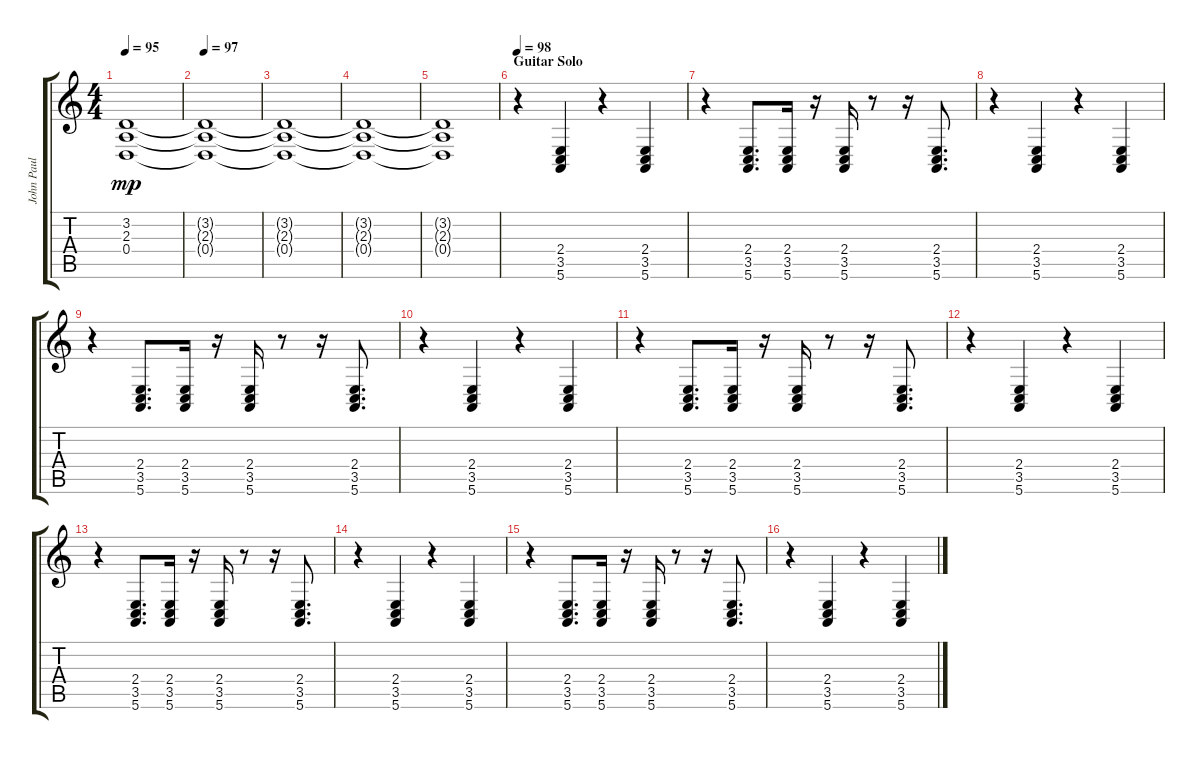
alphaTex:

\track ("John Paul Jones - Keyboard 1" "John Paul ") {instrument electricpiano2}
\staff {score tabs}
\tuning (E4 B3 G3 D3 A2 E2) {hide}
\ts (4 4)
\tempo 95
\clef g2
\ks c
(3.2{t} 2.3{t} 0.4{t}).1{dy mp} |
\tempo 97
(3.2{t} 2.3{t} 0.4{t}).1 |
(3.2{t} 2.3{t} 0.4{t}).1 |
(3.2{t} 2.3{t} 0.4{t}).1 |
(3.2{t} 2.3{t} 0.4{t}).1 |
\section ("" "Guitar Solo")
\tempo 98
r.4 (2.4 3.5 5.6).4 r.4 (2.4 3.5 5.6).4 |
r.4 (2.4 3.5 5.6).8{d} (2.4 3.5 5.6).16 r.16 (2.4 3.5 5.6).16 r.8 r.16 (2.4 3.5 5.6).8{d} |
r.4 (2.4 3.5 5.6).4 r.4 (2.4 3.5 5.6).4 |
r.4 (2.4 3.5 5.6).8{d} (2.4 3.5 5.6).16 r.16 (2.4 3.5 5.6).16 r.8 r.16 (2.4 3.5 5.6).8{d} |
r.4 (2.4 3.5 5.6).4 r.4 (2.4 3.5 5.6).4 |
r.4 (2.4 3.5 5.6).8{d} (2.4 3.5 5.6).16 r.16 (2.4 3.5 5.6).16 r.8 r.16 (2.4 3.5 5.6).8{d} |
r.4 (2.4 3.5 5.6).4 r.4 (2.4 3.5 5.6).4 |
r.4 (2.4 3.5 5.6).8{d} (2.4 3.5 5.6).16 r.16 (2.4 3.5 5.6).16 r.8 r.16 (2.4 3.5 5.6).8{d} |
r.4 (2.4 3.5 5.6).4 r.4 (2.4 3.5 5.6).4 |
r.4 (2.4 3.5 5.6).8{d} (2.4 3.5 5.6).16 r.16 (2.4 3.5 5.6).16 r.8 r.16 (2.4 3.5 5.6).8{d} |
r.4 (2.4 3.5 5.6).4 r.4 (2.4 3.5 5.6).4
